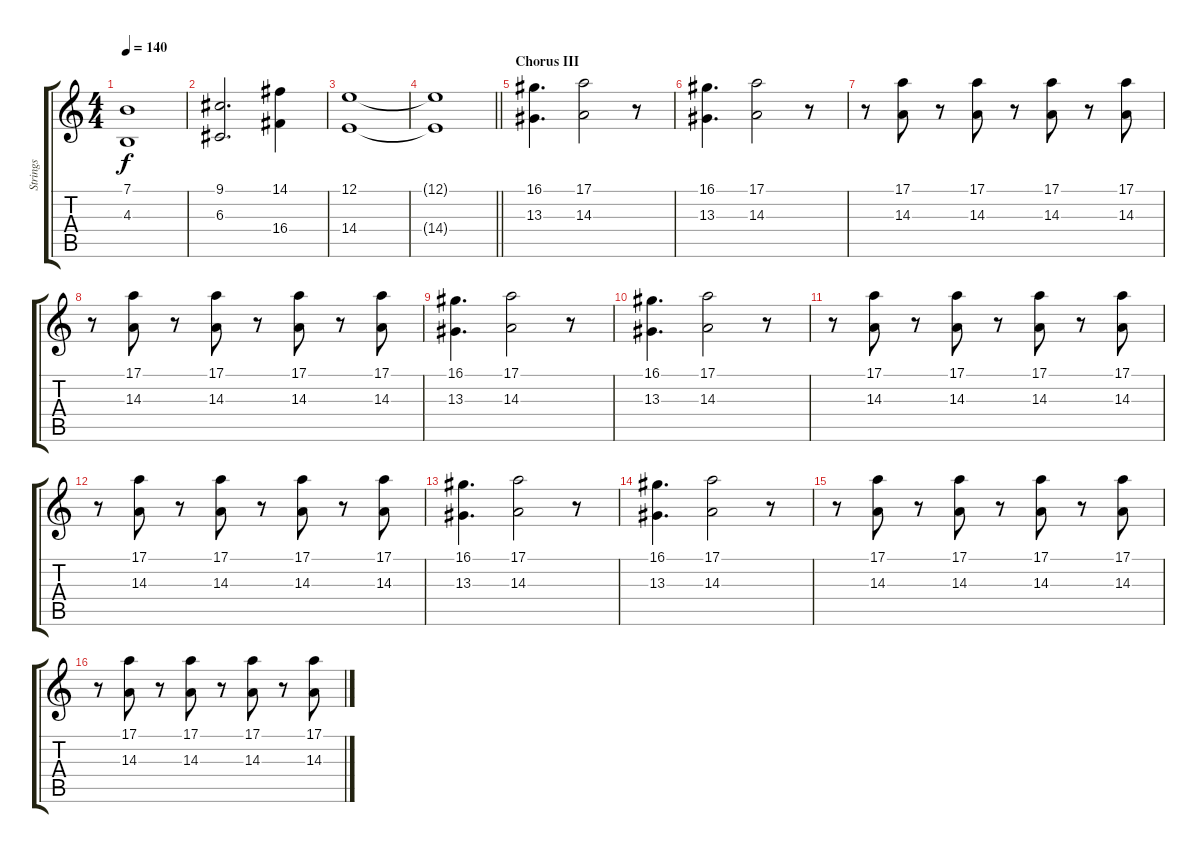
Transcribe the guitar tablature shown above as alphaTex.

\track ("Strings" "Strings") {instrument stringensemble1}
\staff {score tabs}
\tuning (E4 B3 G3 D3 A2 E2) {hide}
\ts (4 4)
\tempo 140
\clef g2
\ks c
(7.1 4.3).1{dy f} |
(9.1 6.3).2{d} (14.1 16.4).4 |
(12.1 14.4).1 |
\barLineRight lightlight
(12.1{t} 14.4{t}).1 |
\section ("" "Chorus III")
(16.1 13.3).4{d} (17.1 14.3).2 r.8 |
(16.1 13.3).4{d} (17.1 14.3).2 r.8 |
r.8 (17.1 14.3).8 r.8 (17.1 14.3).8 r.8 (17.1 14.3).8 r.8 (17.1 14.3).8 |
r.8 (17.1 14.3).8 r.8 (17.1 14.3).8 r.8 (17.1 14.3).8 r.8 (17.1 14.3).8 |
(16.1 13.3).4{d} (17.1 14.3).2 r.8 |
(16.1 13.3).4{d} (17.1 14.3).2 r.8 |
r.8 (17.1 14.3).8 r.8 (17.1 14.3).8 r.8 (17.1 14.3).8 r.8 (17.1 14.3).8 |
r.8 (17.1 14.3).8 r.8 (17.1 14.3).8 r.8 (17.1 14.3).8 r.8 (17.1 14.3).8 |
(16.1 13.3).4{d} (17.1 14.3).2 r.8 |
(16.1 13.3).4{d} (17.1 14.3).2 r.8 |
r.8 (17.1 14.3).8 r.8 (17.1 14.3).8 r.8 (17.1 14.3).8 r.8 (17.1 14.3).8 |
r.8 (17.1 14.3).8 r.8 (17.1 14.3).8 r.8 (17.1 14.3).8 r.8 (17.1 14.3).8
